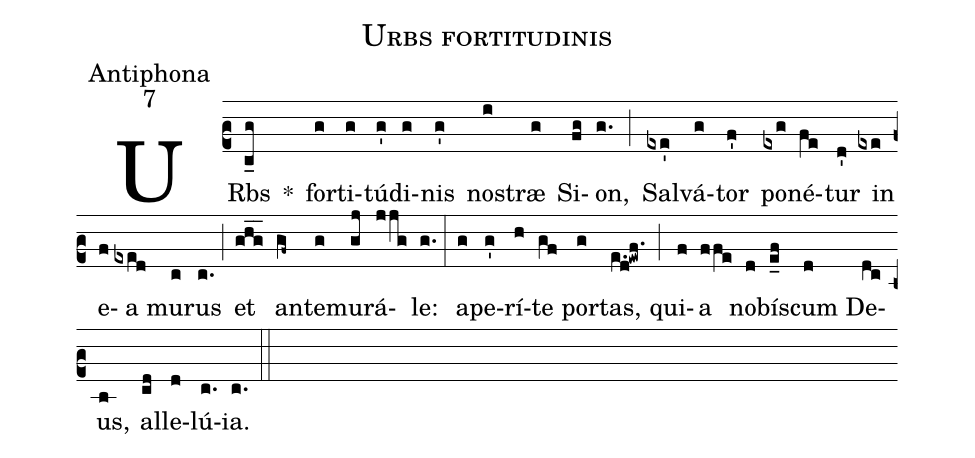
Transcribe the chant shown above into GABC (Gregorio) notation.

name:Urbs fortitudinis;
office-part:Antiphona;
mode:7;
%%
(c2) URbs(c_g) *() for(g)ti(g)tú(g')di(g)nis(g') no(i)stræ(g) Si(fg)on,(g.) (;) Sal(exe')vá(g)tor(f') po(exg)né(fe)tur(d') in(exe) e(f)a(exed) mu(c)rus(c.) (;) et(ghg__) an(gf~)te(g)mu(gj)rá(jjg)le:(g.) (:) a(g)pe(g')rí(h)te(gf) por(g)tas,(e.d!ewf.) (;) qui(f)a(ffe) no(d)bí(e_f)scum(d) De(dc)us,(b) al(cd)le(d)lú(c.)ia.(c.) (::)
